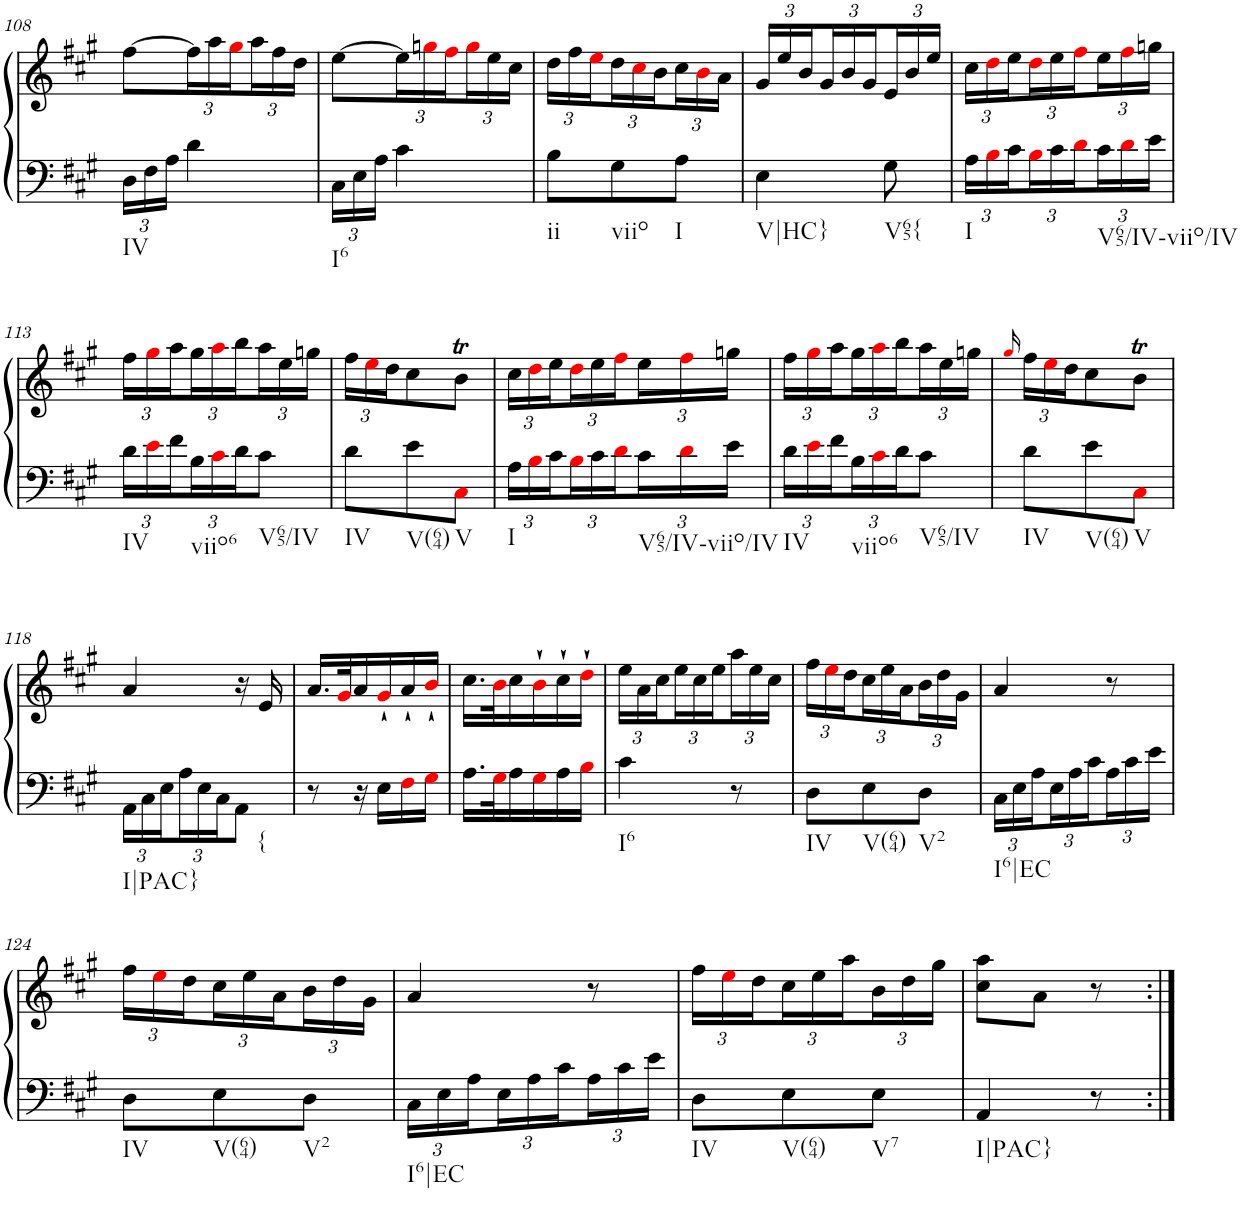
**kern	**kern
*part1	*part1
*staff2	*staff1
*I"Piano	*
*I'Pno.	*
!!LO:PB:g=z
*clefF4	*clefG2
*k[f#c#g#]	*k[f#c#g#]
*M3/8	*M3/8
*Xbrackettup	*
=108	=108
!LO:TX:b:t=IV	!
24D\LL	[8ff#\L
24F#\	.
24A\JJ	.
*	*Xbrackettup
4d\	24ff#\L]
.	24aa\
.	24gg#i\
.	24aa\
.	24ff#\
.	24dd\JJ
=109	=109
!LO:TX:b:t=I6	!
24C#\LL	[8ee\L
24E\	.
24A\JJ	.
4c#\	24ee\L]
.	24ggni\
.	24ff#i\
.	24ggi\
.	24ee\
.	24cc#\JJ
=110	=110
!LO:TX:b:t=ii	!
8B\L	24dd\LL
.	24ff#\
.	24eei\
!LO:TX:b:t=viio	!
8G#\	24dd\
.	24cc#i\
.	24b\
!LO:TX:b:t=I	!
8A\J	24cc#\
.	24bi\
.	24a\JJ
=111	=111
!LO:TX:b:t=V|HC}	!
4E\	24g#/LL
.	24ee/
.	24b/
.	24g#/
.	24b/
.	24g#/
!LO:TX:b:t=V65{	!
8G#\	24e/
.	24b/
.	24ee/JJ
=112	=112
!LO:TX:b:t=I	!
24A\LL	24cc#\LL
24Bi\	24ddi\
24c#\	24ee\
24Bi\	24ddi\
24c#\	24ee\
24di\	24ff#i\
!LO:TX:b:t=V65/IV-viio/IV	!
24c#\	24ee\
24di\	24ff#i\
24e\JJ	24ggn\JJ
!!LO:LB:g=z
=113	=113
!LO:TX:b:t=IV	!
24d\LL	24ff#\LL
24ei\	24gg#i\
24f#\	24aa\
!LO:TX:b:t=viio6	!
24B\	24gg#\
24c#i\	24aai\
24d\J	24bb\
!LO:TX:b:t=V65/IV	!
8c#\J	24aa\
.	24ee\
.	24ggn\JJ
=114	=114
!LO:TX:b:t=IV	!
8d\L	24ff#\LL
.	24eei\
.	24dd\J
!LO:TX:b:t=V(64)	!
8e\	8cc#\
!LO:TX:b:t=V	!
8C#i\J	8bT\J
=115	=115
!LO:TX:b:t=I	!
24A\LL	24cc#\LL
24Bi\	24ddi\
24c#\	24ee\
24Bi\	24ddi\
24c#\	24ee\
24di\	24ff#i\
!LO:TX:b:t=V65/IV-viio/IV	!
24c#\	24ee\
24di\	24ff#i\
24e\JJ	24ggn\JJ
=116	=116
!LO:TX:b:t=IV	!
24d\LL	24ff#\LL
24ei\	24gg#i\
24f#\	24aa\
!LO:TX:b:t=viio6	!
24B\	24gg#\
24c#i\	24aai\
24d\J	24bb\
!LO:TX:b:t=V65/IV	!
8c#\J	24aa\
.	24ee\
.	24ggn\JJ
=117	=117
.	16qgg#i/
!LO:TX:b:t=IV	!
8d\L	24ff#\LL
.	24eei\
.	24dd\J
!LO:TX:b:t=V(64)	!
8e\	8cc#\
!LO:TX:b:t=V	!
8C#i\J	8bT\J
!!LO:LB:g=z
=118	=118
!LO:TX:b:t=I|PAC}	!
24AA\LL	4a/
24C#\	.
24E\	.
24A\	.
24E\	.
24C#\J	.
!LO:TX:b:t={	!
8AA\J	16r
.	16e/
=119	=119
8r	16.a/LL
.	32g#i/K
16r	16a/
16E\LL	16g#`i/
16F#i\	16a`/
16G#i\JJ	16b`i/JJ
=120	=120
16.A\LL	16.cc#\LL
32G#i\K	32bi\K
16A\	16cc#\
16G#i\	16b`i\
16A\	16cc#`\
16Bi\JJ	16dd`i\JJ
=121	=121
!LO:TX:b:t=I6	!
4c#\	24ee\LL
.	24a\
.	24cc#\
.	24ee\
.	24cc#\
.	24ee\
8r	24aa\
.	24ee\
.	24cc#\JJ
=122	=122
!LO:TX:b:t=IV	!
8D\L	24ff#\LL
.	24eei\
.	24dd\
!LO:TX:b:t=V(64)	!
8E\	24cc#\
.	24ee\
.	24a\
!LO:TX:b:t=V2	!
8D\J	24b\
.	24dd\
.	24g#\JJ
=123	=123
!LO:TX:b:t=I6|EC	!
24C#\LL	4a/
24E\	.
24A\	.
24E\	.
24A\	.
24c#\	.
24A\	8r
24c#\	.
24e\JJ	.
!!LO:LB:g=z
=124	=124
!LO:TX:b:t=IV	!
8D\L	24ff#\LL
.	24eei\
.	24dd\
!LO:TX:b:t=V(64)	!
8E\	24cc#\
.	24ee\
.	24a\
!LO:TX:b:t=V2	!
8D\J	24b\
.	24dd\
.	24g#\JJ
=125	=125
!LO:TX:b:t=I6|EC	!
24C#\LL	4a/
24E\	.
24A\	.
24E\	.
24A\	.
24c#\	.
24A\	8r
24c#\	.
24e\JJ	.
=126	=126
!LO:TX:b:t=IV	!
8D\L	24ff#\LL
.	24eei\
.	24dd\
!LO:TX:b:t=V(64)	!
8E\	24cc#\
.	24ee\
.	24aa\
!LO:TX:b:t=V7	!
8E\J	24b\
.	24dd\
.	24gg#\JJ
=127	=127
!LO:TX:b:t=I|PAC}	!
4AA/	8cc#\ 8aa\L
.	8a\J
8r	8r
=:|!	=:|!
*-	*-
